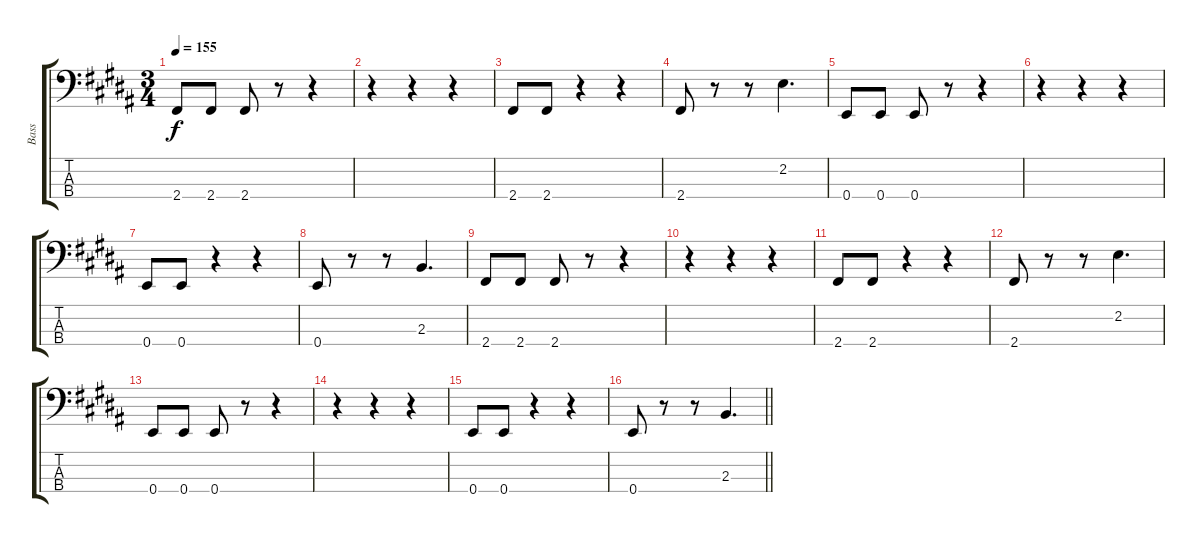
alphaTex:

\track ("Bass" "Bass") {instrument electricbassfinger}
\staff {score tabs}
\tuning (G2 D2 A1 E1) {hide}
\ts (3 4)
\tempo 155
\clef f4
\ks b
2.4.8{dy f} 2.4.8 2.4.8 r.8 r.4 |
r.4 r.4 r.4 |
2.4.8 2.4.8 r.4 r.4 |
2.4.8 r.8 r.8 2.2.4{d} |
0.4.8 0.4.8 0.4.8 r.8 r.4 |
r.4 r.4 r.4 |
0.4.8 0.4.8 r.4 r.4 |
0.4.8 r.8 r.8 2.3.4{d} |
2.4.8 2.4.8 2.4.8 r.8 r.4 |
r.4 r.4 r.4 |
2.4.8 2.4.8 r.4 r.4 |
2.4.8 r.8 r.8 2.2.4{d} |
0.4.8 0.4.8 0.4.8 r.8 r.4 |
r.4 r.4 r.4 |
0.4.8 0.4.8 r.4 r.4 |
\barLineRight lightlight
0.4.8 r.8 r.8 2.3.4{d}
